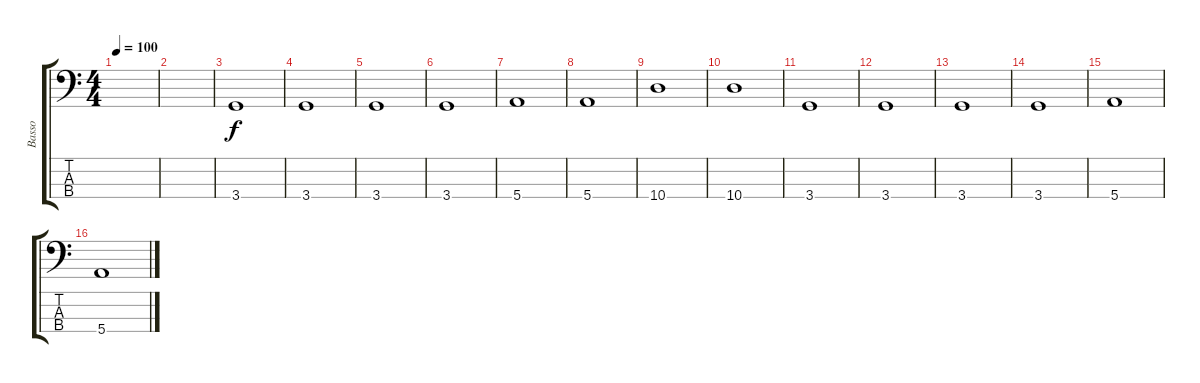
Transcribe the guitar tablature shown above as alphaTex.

\track ("Basso" "Basso") {instrument fretlessbass}
\staff {score tabs}
\tuning (G2 D2 A1 E1) {hide}
\ts (4 4)
\tempo 100
\clef f4
\ks c
|
|
3.4.1{instrument fretlessbass} |
3.4.1 |
3.4.1 |
3.4.1 |
5.4.1 |
5.4.1 |
10.4.1 |
10.4.1 |
3.4.1{instrument fretlessbass} |
3.4.1 |
3.4.1 |
3.4.1 |
5.4.1 |
5.4.1
